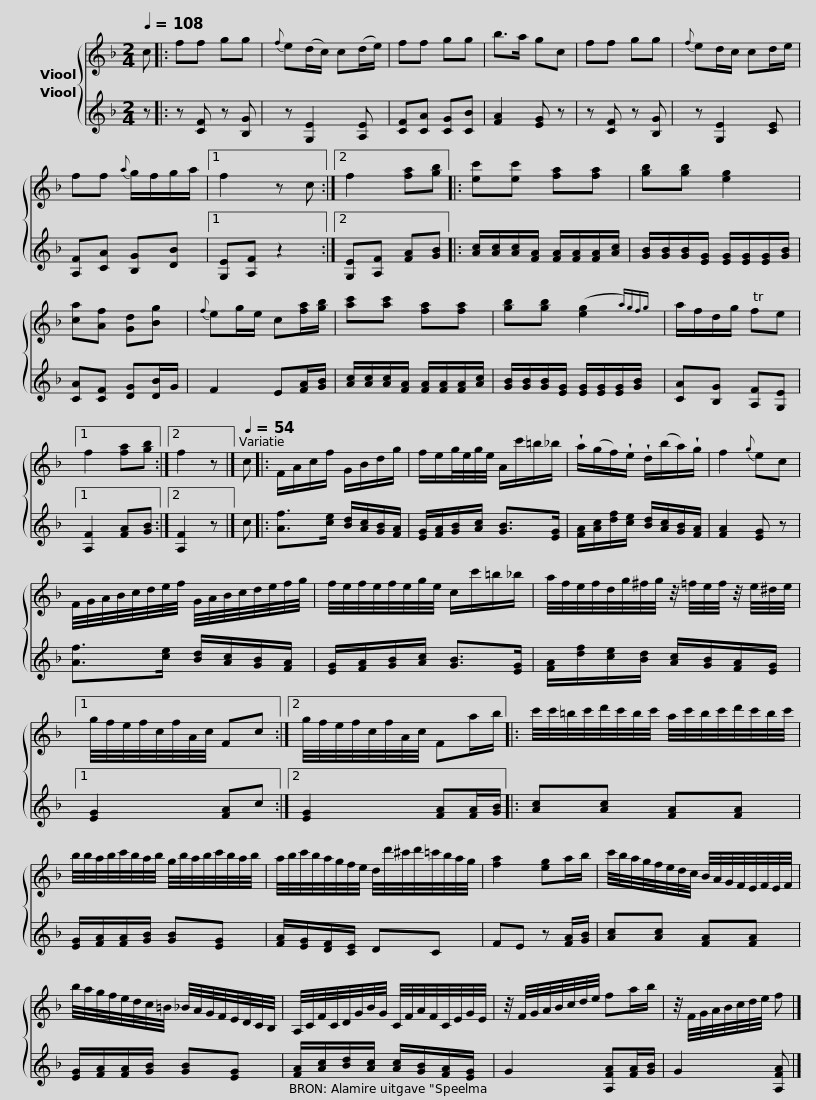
X:1
%%score { 1 2 }
L:1/8
Q:1/4=108
M:2/4
I:linebreak $
K:F
V:1 treble
V:2 treble
V:1
 c |: ff gg |{f} e(d/c/) c(d/e/) | ff gg | b>a gc |$ %5
 ff gg |{f} ed/c/ cd/e/ | ff{a} g/f/g/a/ |1 f2 z c :|2 f2 [fa][gb] |:$ %10
 [ec'][ec'] [fa][fa] | [gb][gb] [eg]2 | [ca][Af] [Gd][Bg] |{f} eg/e/ c[fa]/[gb]/ |$ [ac'][ac'] [fa][fa] | %15
 [gb][gb] ([eg]2{a)gfg} | a/f/d/g/ Tfe |1 f2 [fa][gb] :|2 f2 z |]$[Q:1/4=54] c |: %20
 F/A/c/f/ G/B/d/g/ | f/e/g/4e/4g/4e/4 A/c'/=b/_b/ | !wedge!a/(g/f/)!wedge!e/ !wedge!d/(b/a/)!wedge!g/ | f2{g} ec |$ F/4G/4A/4B/4c/4d/4e/4f/4 G/4A/4B/4c/4d/4e/4f/4g/4 | %25
 f/4e/4f/4e/4f/4e/4g/4e/4 c/c'/=b/_b/ | a/4f/4e/4f/4d/4g/4^f/4g/4 z/4 =f/4e/4f/4 z/4 e/4^d/4e/4 |1$ g/4f/4e/4f/4c/4f/4A/4c/4 Fc :|2 g/4f/4e/4f/4c/4f/4A/4c/4 Fa/b/ |: c'/4c'/4=b/4c'/4d'/4c'/4b/4c'/4 a/4c'/4b/4c'/4d'/4c'/4b/4c'/4 |$ %30
 b/4b/4a/4b/4c'/4b/4a/4b/4 g/4b/4a/4b/4c'/4b/4a/4b/4 | a/4b/4c'/4b/4a/4g/4f/4e/4 d/4d'/4^c'/4d'/4=c'/4b/4a/4g/4 | [fa]2 [eg]a/b/ |$ c'/4b/4a/4g/4f/4e/4d/4c/4 B/4A/4G/4F/4E/4F/4E/4F/4 | b/4a/4g/4f/4e/4d/4c/4=B/4 _B/4A/4G/4F/4E/4D/4C/4B,/4 |$ %35
 A,/4C/4F/4C/4D/4G/4B/4G/4 C/4F/4A/4F/4C/4E/4G/4E/4 | z/4 F/4G/4A/4B/4c/4d/4e/4 fa/b/ | z/4 F/4G/4A/4B/4c/4d/4e/4 f |] %38
V:2
 z |: z [CF] z [B,G] | z [G,E]2 [A,E] | [CF][CA] [CG][CB] | [FA]2 [EG] z |$ %5
 z [CF] z [B,G] | z [G,E]2 [CE] | [A,F][CA] [B,G][DB] |1 [G,E][A,F] z2 :|2 [G,E][A,F] [FA][GB] |:$ %10
 [Ac]/[Ac]/[Ac]/[FA]/ [FA]/[FA]/[FA]/[Ac]/ | [GB]/[GB]/[GB]/[EG]/ [EG]/[EG]/[EG]/[GB]/ | [CA][CF] [DG][DB]/G/ | F2 E[FA]/[GB]/ |$ [Ac]/[Ac]/[Ac]/[FA]/ [FA]/[FA]/[FA]/[Ac]/ | %15
 [GB]/[GB]/[GB]/[EG]/ [EG]/[EG]/[EG]/[GB]/ | [CA][B,G] [A,F][G,E] |1 [A,F]2 [FA][GB] :|2 [A,F]2 z |]$ c |: %20
 [Af]>[ce] [Bd]/[Ac]/[GB]/[FA]/ | [EG]/[FA]/[GB]/[Ac]/ [GB]>[EG] | [FA]/[Ac]/[df]/[ce]/ [Bd]/[Ac]/[GB]/[FA]/ | [FA]2 [EG] z |$ [Af]>[ce] [Bd]/[Ac]/[GB]/[FA]/ | %25
 [EG]/[FA]/[GB]/[Ac]/ [GB]>[EG] | [FA]/[df]/[ce]/[Bd]/ [Ac]/[GB]/[FA]/[EG]/ |1$ [EG]2 [FA]c :|2 [EG]2 [FA][FA]/[GB]/ |: [Ac][Ac] [FA][FA] |$ %30
 [EG]/[FA]/[FA]/[GB]/ [GB][EG] | [FA]/[EG]/[DF]/[CE]/ DC | FE z [FA]/[GB]/ |$ [Ac][Ac] [FA][FA] | [EG]/[FA]/[FA]/[GB]/ [GB][EG] |$ %35
 [FA]/[Ac]/[Bd]/[Ac]/ [Ac]/[GB]/[FA]/[EG]/ | G2 [A,FA][FA]/[GB]/ | G2 [A,FA] |] %38
